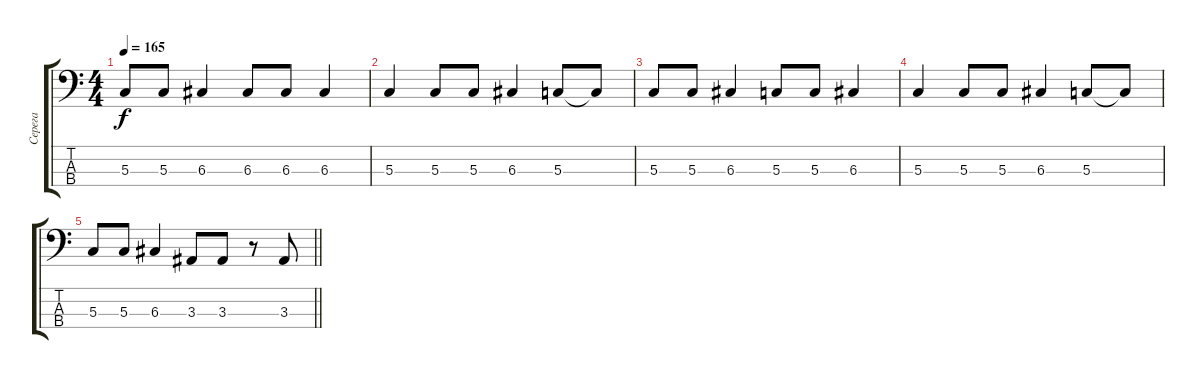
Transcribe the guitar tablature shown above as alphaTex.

\track ("Серега" "Серега") {instrument electricbasspick}
\staff {score tabs}
\tuning (F2 C2 G1 C1) {hide}
\ts (4 4)
\tempo 165
\clef f4
\ks c
5.3.8{dy f} 5.3.8 6.3.4 6.3.8 6.3.8 6.3.4 |
5.3.4 5.3.8 5.3.8 6.3.4 5.3.8 5.3{t}.8 |
5.3.8 5.3.8 6.3.4 5.3.8 5.3.8 6.3.4 |
5.3.4 5.3.8 5.3.8 6.3.4 5.3.8 5.3{t}.8 |
\barLineRight lightlight
5.3.8 5.3.8 6.3.4 3.3.8 3.3.8 r.8 3.3.8
